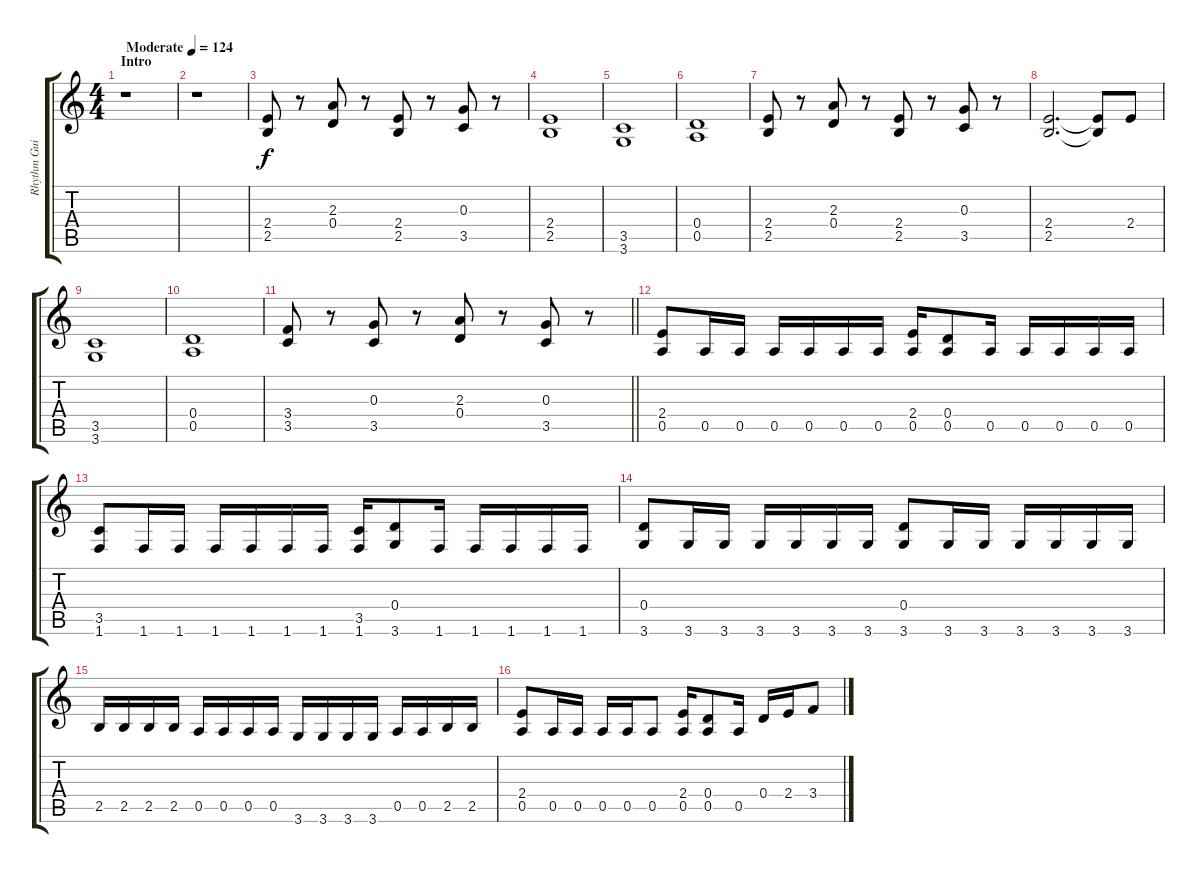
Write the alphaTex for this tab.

\track ("Rhythm Guitar" "Rhythm Gui") {instrument distortionguitar}
\staff {score tabs}
\tuning (E4 B3 G3 D3 A2 E2) {hide}
\ts (4 4)
\section ("" "Intro")
\tempo (124 "Moderate")
\clef g2
\ks c
r.1{dy f instrument distortionguitar} |
r.1 |
(2.4 2.5).8 r.8 (2.3 0.4).8 r.8 (2.4 2.5).8 r.8 (0.3 3.5).8 r.8 |
(2.4 2.5).1 |
(3.5 3.6).1 |
(0.4 0.5).1 |
(2.4 2.5).8 r.8 (2.3 0.4).8 r.8 (2.4 2.5).8 r.8 (0.3 3.5).8 r.8 |
(2.4 2.5).2{d} (2.4{t} 2.5{t}).8 2.4.8 |
(3.5 3.6).1 |
(0.4 0.5).1 |
\barLineRight lightlight
(3.4 3.5).8 r.8 (0.3 3.5).8 r.8 (2.3 0.4).8 r.8 (0.3 3.5).8 r.8 |
\section ("" "")
(2.4 0.5).8 0.5.16 0.5.16 0.5.16 0.5.16 0.5.16 0.5.16 (2.4 0.5).16 (0.4 0.5).8 0.5.16 0.5.16 0.5.16 0.5.16 0.5.16 |
(3.5 1.6).8 1.6.16 1.6.16 1.6.16 1.6.16 1.6.16 1.6.16 (3.5 1.6).16 (0.4 3.6).8 1.6.16 1.6.16 1.6.16 1.6.16 1.6.16 |
(0.4 3.6).8 3.6.16 3.6.16 3.6.16 3.6.16 3.6.16 3.6.16 (0.4 3.6).8 3.6.16 3.6.16 3.6.16 3.6.16 3.6.16 3.6.16 |
2.5.16 2.5.16 2.5.16 2.5.16 0.5.16 0.5.16 0.5.16 0.5.16 3.6.16 3.6.16 3.6.16 3.6.16 0.5.16 0.5.16 2.5.16 2.5.16 |
(2.4 0.5).8 0.5.16 0.5.16 0.5.16 0.5.16 0.5.8 (2.4 0.5).16 (0.4 0.5).8 0.5.16 0.4.16 2.4.16 3.4.8
